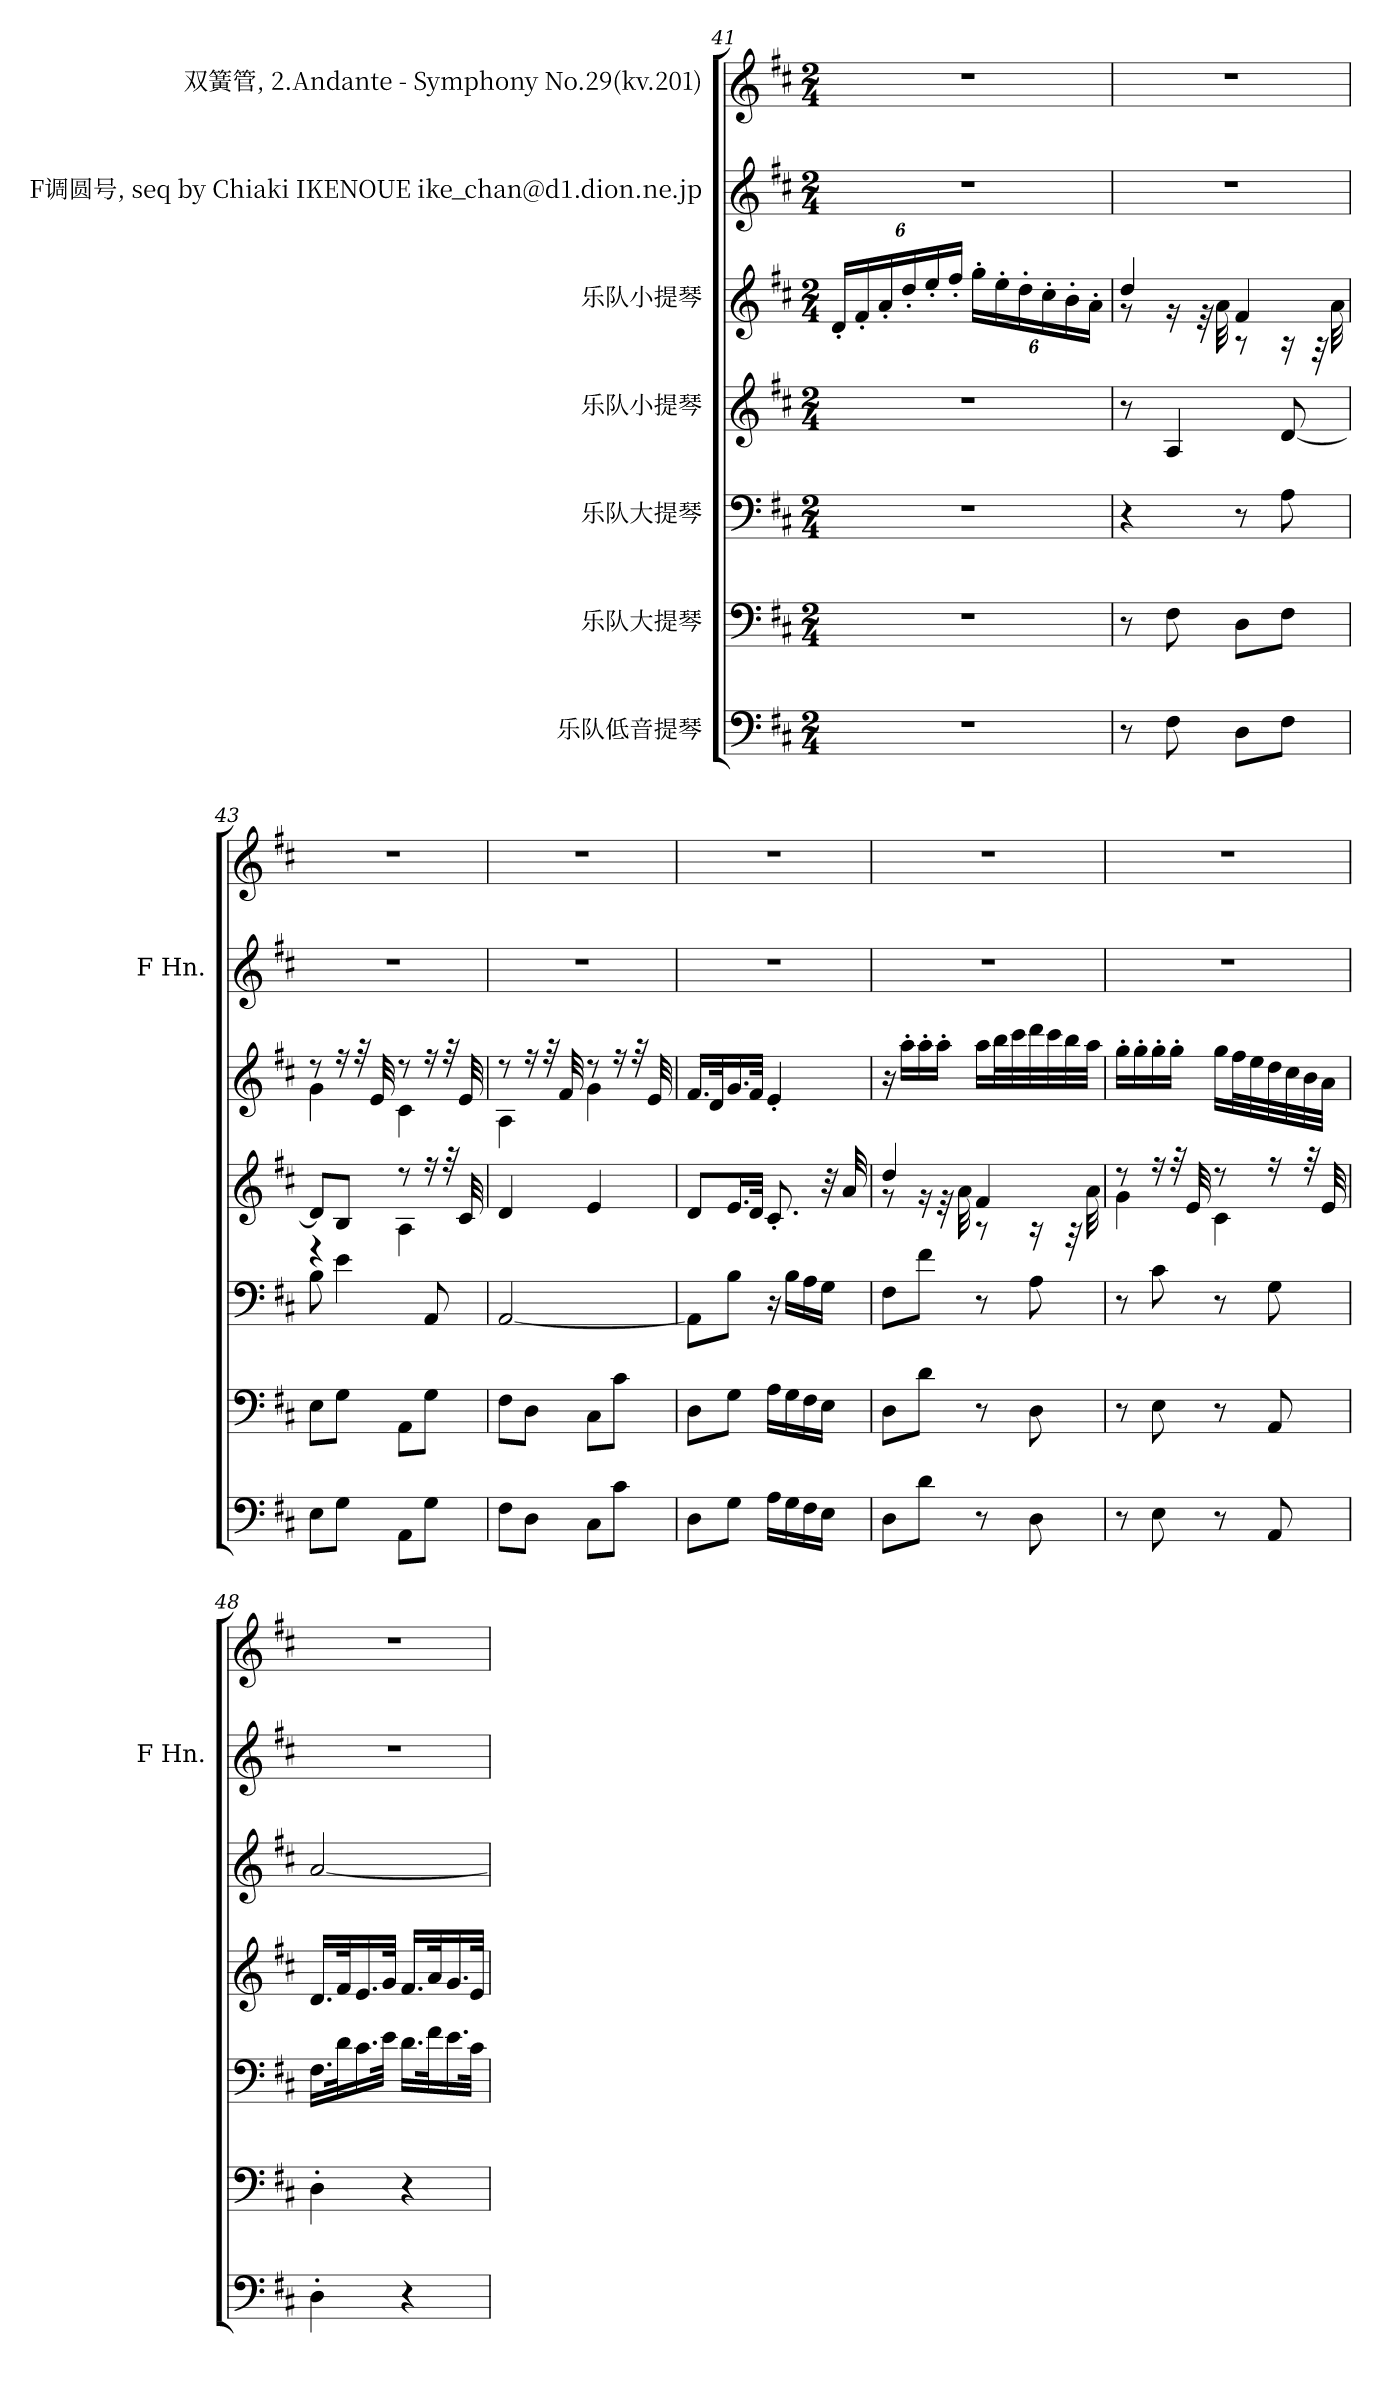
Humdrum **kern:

**kern	**kern	**kern	**kern	**kern	**kern	**kern
*part7	*part6	*part5	*part4	*part3	*part2	*part1
*staff7	*staff6	*staff5	*staff4	*staff3	*staff2	*staff1
*I"乐队低音提琴	*I"乐队大提琴	*I"乐队大提琴	*I"乐队小提琴	*I"乐队小提琴	*I"F调圆号, seq by Chiaki IKENOUE ike_chan@d1.dion.ne.jp	*I"双簧管, 2.Andante - Symphony No.29(kv.201)
*	*	*	*	*	*I'F Hn.	*
*clefF4	*clefF4	*clefF4	*clefG2	*clefG2	*clefG2	*clefG2
*ITrd7c12	*	*	*	*	*ITrd4c7	*
*k[f#c#]	*k[f#c#]	*k[f#c#]	*k[f#c#]	*k[f#c#]	*k[f#]	*k[f#c#]
*M2/4	*M2/4	*M2/4	*M2/4	*M2/4	*M2/4	*M2/4
*	*	*	*	*Xbrackettup	*	*
=41	=41	=41	=41	=41	=41	=41
2r	2r	2r	2r	24d'/LL	2r	2r
.	.	.	.	24f#'/	.	.
.	.	.	.	24a'/	.	.
.	.	.	.	24dd'/	.	.
.	.	.	.	24ee'/	.	.
.	.	.	.	24ff#'/JJ	.	.
.	.	.	.	24gg'\LL	.	.
.	.	.	.	24ee'\	.	.
.	.	.	.	24dd'\	.	.
.	.	.	.	24cc#'\	.	.
.	.	.	.	24b'\	.	.
.	.	.	.	24a'\JJ	.	.
!!LO:PB:g=z
=42	=42	=42	=42	=42	=42	=42
*	*	*	*	*	*	*MM42
*	*	*	*	*^	*	*
8r	8r	4r	8r	4dd/	8r	2r	2r
8FF#\	8F#\	.	4A/	.	16r	.	.
.	.	.	.	.	32r	.	.
.	.	.	.	.	32a\	.	.
8DD\L	8D\L	8r	.	4f#/	8r	.	.
8FF#\J	8F#\J	8A\	[8d/	.	16r	.	.
.	.	.	.	.	32r	.	.
.	.	.	.	.	32a\	.	.
=43	=43	=43	=43	=43	=43	=43	=43
*	*	*	*^	*	*	*	*
8EE\L	8E\L	8B\	8d/L]	4r	8r	4g\	2r	2r
8GG\J	8G\J	4e\	8B/J	.	16r	.	.	.
.	.	.	.	.	32r	.	.	.
.	.	.	.	.	32e/	.	.	.
8AAA\L	8AA\L	.	8r	4A\	8r	4c#\	.	.
8GG\J	8G\J	8AA/	16r	.	16r	.	.	.
.	.	.	32r	.	32r	.	.	.
.	.	.	32c#/	.	32e/	.	.	.
*	*	*	*v	*v	*	*	*	*
=44	=44	=44	=44	=44	=44	=44	=44
8FF#\L	8F#\L	[2AA/	4d/	8r	4A\	2r	2r
8DD\J	8D\J	.	.	16r	.	.	.
.	.	.	.	32r	.	.	.
.	.	.	.	32f#/	.	.	.
8CC#\L	8C#\L	.	4e/	8r	4g\	.	.
8C#\J	8c#\J	.	.	16r	.	.	.
.	.	.	.	32r	.	.	.
.	.	.	.	32e/	.	.	.
*	*	*	*	*v	*v	*	*
=45	=45	=45	=45	=45	=45	=45
8DD\L	8D\L	8AA\L]	8d/L	16.f#/LL	2r	2r
.	.	.	.	32d/K	.	.
8GG\J	8G\J	8B\J	16.e/L	16.g/	.	.
.	.	.	32d/JJk	32f#/JJk	.	.
16AA\LL	16A\LL	16r	8.c#'/	4e'/	.	.
16GG\	16G\	16B\LL	.	.	.	.
16FF#\	16F#\	16A\	.	.	.	.
16EE\JJ	16E\JJ	16G\JJ	32r	.	.	.
.	.	.	32a/	.	.	.
!!LO:PB:g=z
=46	=46	=46	=46	=46	=46	=46
*	*	*	*^	*	*	*
8DD\L	8D\L	8F#\L	4dd/	8r	16r	2r	2r
.	.	.	.	.	16aa'\LL	.	.
8D\J	8d\J	8f#\J	.	16r	16aa'\	.	.
.	.	.	.	32r	16aa'\JJ	.	.
.	.	.	.	32a\	.	.	.
8r	8r	8r	4f#/	8r	16aa\LL	.	.
.	.	.	.	.	32bb\L	.	.
.	.	.	.	.	32ccc#\	.	.
8DD\	8D\	8A\	.	16r	32ddd\	.	.
.	.	.	.	.	32ccc#\	.	.
.	.	.	.	32r	32bb\	.	.
.	.	.	.	32a\	32aa\JJJ	.	.
=47	=47	=47	=47	=47	=47	=47	=47
8r	8r	8r	8r	4g\	16gg'\LL	2r	2r
.	.	.	.	.	16gg'\	.	.
8EE\	8E\	8c#\	16r	.	16gg'\	.	.
.	.	.	32r	.	16gg'\JJ	.	.
.	.	.	32e/	.	.	.	.
8r	8r	8r	8r	4c#\	16gg\LL	.	.
.	.	.	.	.	32ff#\L	.	.
.	.	.	.	.	32ee\	.	.
8AAA/	8AA/	8G\	16r	.	32dd\	.	.
.	.	.	.	.	32cc#\	.	.
.	.	.	32r	.	32b\	.	.
.	.	.	32e/	.	32a\JJJ	.	.
*	*	*	*v	*v	*	*	*
=48	=48	=48	=48	=48	=48	=48
4DD'\	4D'\	16.F#\LL	16.d/LL	[2a/	2r	2r
.	.	32d\K	32f#/K	.	.	.
.	.	16.c#\	16.e/	.	.	.
.	.	32e\JJk	32g/JJk	.	.	.
4r	4r	16.d\LL	16.f#/LL	.	.	.
.	.	32f#\K	32a/K	.	.	.
.	.	16.e\	16.g/	.	.	.
.	.	32c#\JJk	32e/JJk	.	.	.
=	=	=	=	=	=	=
*-	*-	*-	*-	*-	*-	*-
